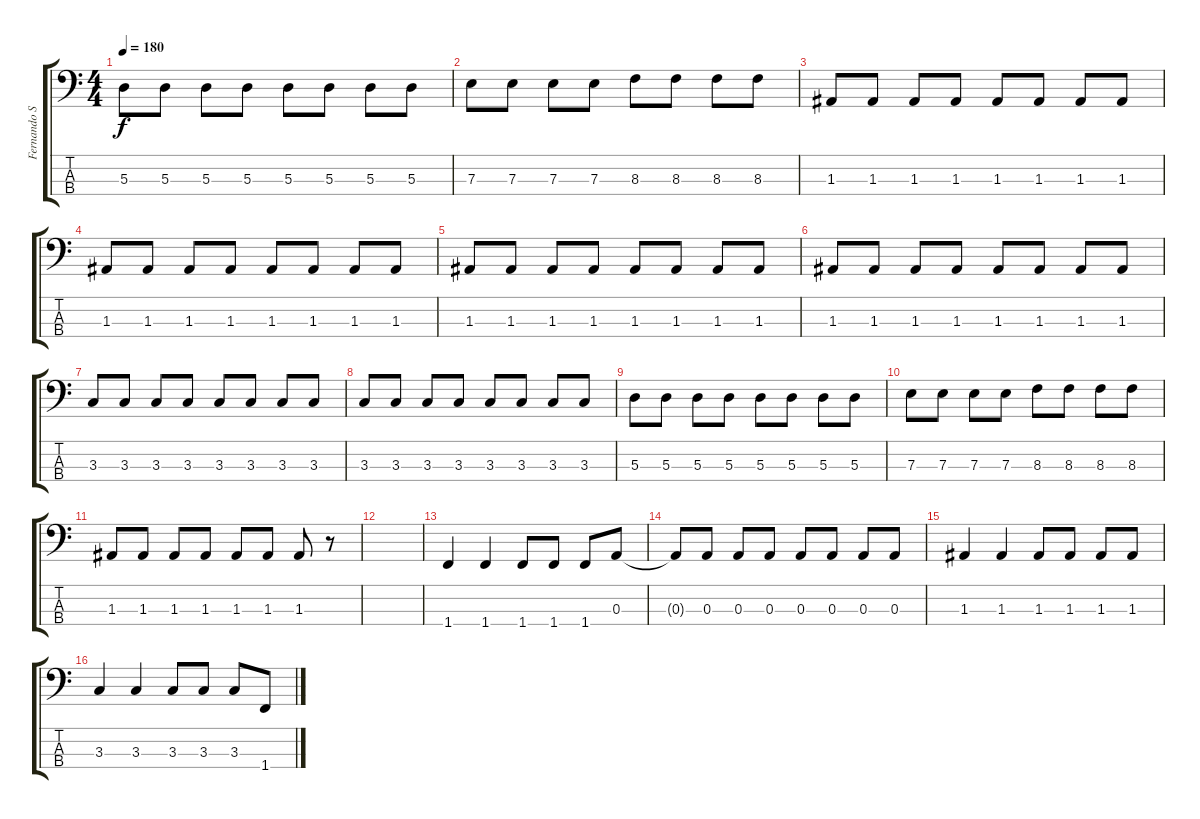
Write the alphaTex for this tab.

\track ("Fernando Sanches" "Fernando S") {instrument electricbasspick}
\staff {score tabs}
\tuning (G2 D2 A1 E1) {hide}
\ts (4 4)
\tempo 180
\clef f4
\ks c
5.3.8{dy f} 5.3.8 5.3.8 5.3.8 5.3.8 5.3.8 5.3.8 5.3.8 |
7.3.8 7.3.8 7.3.8 7.3.8 8.3.8 8.3.8 8.3.8 8.3.8 |
1.3.8 1.3.8 1.3.8 1.3.8 1.3.8 1.3.8 1.3.8 1.3.8 |
1.3.8 1.3.8 1.3.8 1.3.8 1.3.8 1.3.8 1.3.8 1.3.8 |
1.3.8 1.3.8 1.3.8 1.3.8 1.3.8 1.3.8 1.3.8 1.3.8 |
1.3.8 1.3.8 1.3.8 1.3.8 1.3.8 1.3.8 1.3.8 1.3.8 |
3.3.8 3.3.8 3.3.8 3.3.8 3.3.8 3.3.8 3.3.8 3.3.8 |
3.3.8 3.3.8 3.3.8 3.3.8 3.3.8 3.3.8 3.3.8 3.3.8 |
5.3.8 5.3.8 5.3.8 5.3.8 5.3.8 5.3.8 5.3.8 5.3.8 |
7.3.8 7.3.8 7.3.8 7.3.8 8.3.8 8.3.8 8.3.8 8.3.8 |
1.3.8 1.3.8 1.3.8 1.3.8 1.3.8 1.3.8 1.3.8 r.8 |
|
1.4.4 1.4.4 1.4.8 1.4.8 1.4.8 0.3.8 |
0.3{t}.8 0.3.8 0.3.8 0.3.8 0.3.8 0.3.8 0.3.8 0.3.8 |
1.3.4 1.3.4 1.3.8 1.3.8 1.3.8 1.3.8 |
3.3.4 3.3.4 3.3.8 3.3.8 3.3.8 1.4.8
